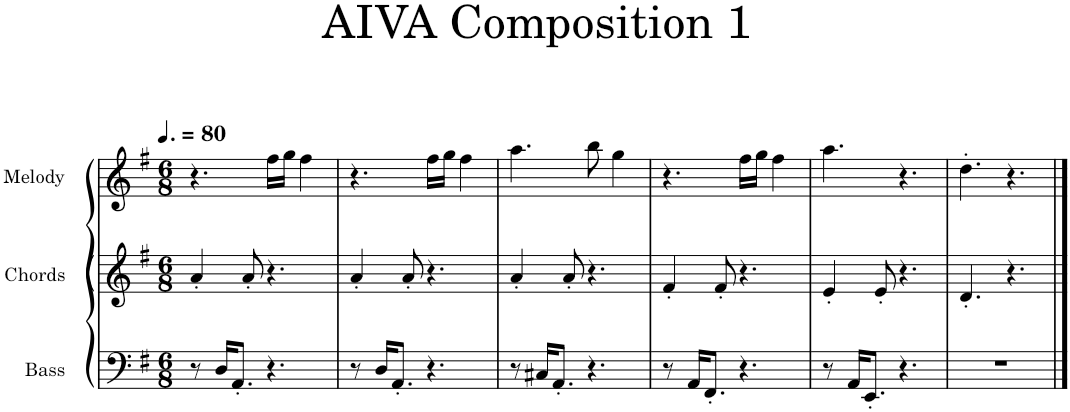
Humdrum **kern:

**kern	**kern	**kern
*part3	*part2	*part1
*staff3	*staff2	*staff1
*I"Bass	*I"Chords	*I"Melody
*I'Bass	*I'Chords	*I'Mel
*clefF4	*clefG2	*clefG2
*k[f#]	*k[f#]	*k[f#]
*M6/8	*M6/8	*M6/8
*MM120	*MM120	*MM120
=1	=1	=1
8r	4a'/	4.r
16D/KL	.	.
8.AA'/J	.	.
.	8a'/	.
4.r	4.r	16ff#\LL
.	.	16gg\JJ
.	.	4ff#\
=2	=2	=2
8r	4a'/	4.r
16D/KL	.	.
8.AA'/J	.	.
.	8a'/	.
4.r	4.r	16ff#\LL
.	.	16gg\JJ
.	.	4ff#\
=3	=3	=3
8r	4a'/	4.aa\
16C#X/KL	.	.
8.AA'/J	.	.
.	8a'/	.
4.r	4.r	8bb\
.	.	4gg\
=4	=4	=4
8r	4f#'/	4.r
16AA/KL	.	.
8.FF#'/J	.	.
.	8f#'/	.
4.r	4.r	16ff#\LL
.	.	16gg\JJ
.	.	4ff#\
=5	=5	=5
8r	4e'/	4.aa\
16AA/KL	.	.
8.EE'/J	.	.
.	8e'/	.
4.r	4.r	4.r
=6	=6	=6
2.r	4.d'/	4.dd'\
.	4.r	4.r
==	==	==
*-	*-	*-
